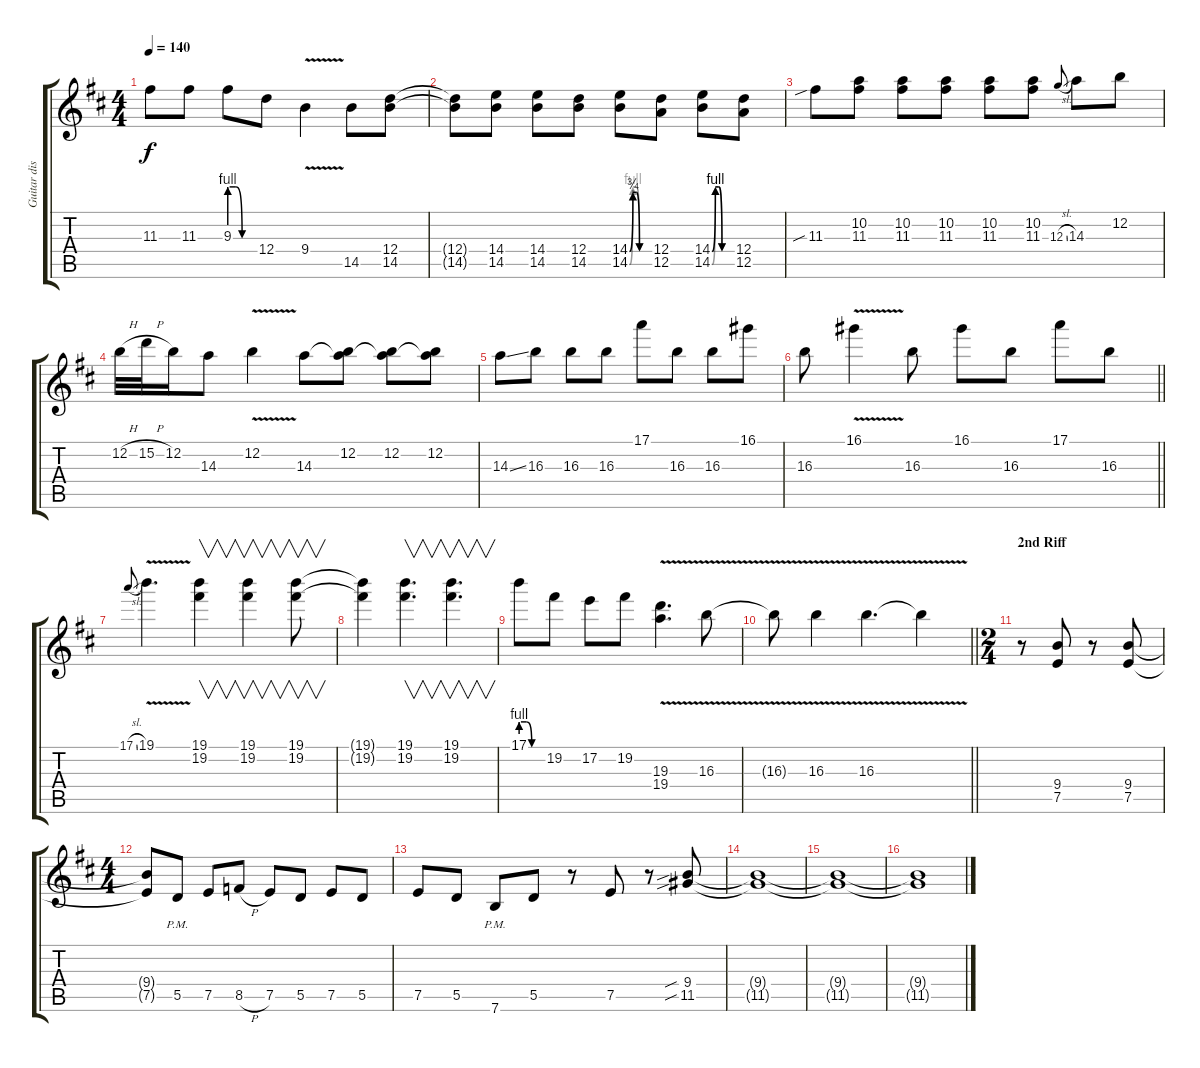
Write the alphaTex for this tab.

\track ("Guitar disto" "Guitar dis") {instrument distortionguitar}
\staff {score tabs}
\tuning (E4 B3 G3 D3 A2 E2) {hide}
\ts (4 4)
\tempo 140
\clef g2
\ks d
11.3.8{dy f} 11.3.8 9.3{be (custom 0 4 15 4 30 0 60 0)}.8 12.4.8 9.4{v}.4 14.5.8 (12.4 14.5).8 |
(12.4{t} 14.5{t}).8 (14.4 14.5).8 (14.4 14.5).8 (12.4 14.5).8 (14.4{be (custom 0 0 10 3 20 3 30 0 60 0)} 14.5{be (custom 0 0 10 4 20 4 30 0 60 0)}).8 (12.4 12.5).8 (14.4{be (custom 0 0 10 4 20 4 30 0 60 0)} 14.5{be (custom 0 0 10 4 20 4 30 0 60 0)}).8 (12.4 12.5).8 |
11.3{sib}.8 (10.2 11.3).8 (10.2 11.3).8 (10.2 11.3).8 (10.2 11.3).8 (10.2 11.3).8 12.3{sl}.8{gr onbeat} 14.3.8 12.2.8 |
12.2{h}.32 15.2{h}.32 12.2.16 14.3.8 12.2{v}.4 14.3.8 (12.2 14.3{t}).8 (12.2 14.3{t}).8 (12.2 14.3{t}).8 |
14.3{ss}.8 16.3.8 16.3.8 16.3.8 17.1.8 16.3.8 16.3.8 16.1.8 |
\barLineRight lightlight
16.3.8 16.1{v}.4 16.3.8 16.1.8 16.3.8 17.1.8 16.3.8 |
17.1{sl}.8{gr onbeat} 19.1{v}.4{d} (19.1 19.2).4{v} (19.1 19.2).4{v} (19.1 19.2).8{v} |
(19.1{t} 19.2{t}).4 (19.1 19.2).4{v d} (19.1 19.2).4{v d} |
17.1{be (custom 0 4 15 4 30 0 60 0)}.8 19.2.8 17.2.8 19.2.8 (19.3{v} 19.4{v}).4{d} 16.3{v}.8 |
\barLineRight lightlight
16.3{t}.8 16.3{v}.4 16.3{v}.4{d} 16.3{t}.4 |
\ts (2 4)
\section ("" "2nd Riff")
r.8 (9.4 7.5).8 r.8 (9.4 7.5).8 |
\ts (4 4)
(9.4{t} 7.5{t}).8 5.5{pm}.8 7.5.8 8.5{h}.8 7.5.8 5.5.8 7.5.8 5.5.8 |
7.5.8 5.5.8 7.6{pm}.8 5.5.8 r.8 7.5.8 r.8 (9.4{sib} 11.5{sib}).8 |
(9.4{t} 11.5{t}).1 |
(9.4{t} 11.5{t}).1 |
(9.4{t} 11.5{t}).1
